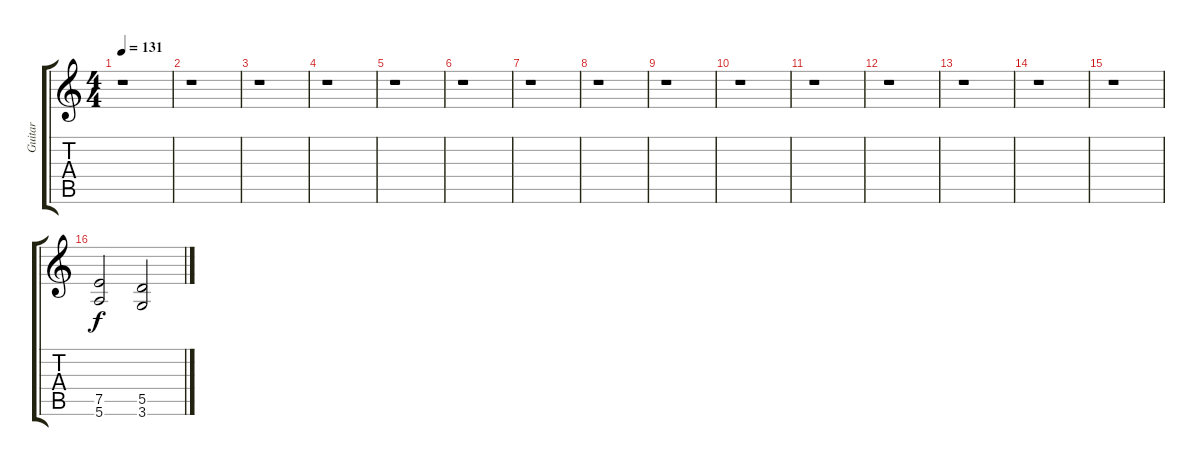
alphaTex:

\track ("Guitar" "Guitar") {instrument electricguitarmuted}
\staff {score tabs}
\tuning (E4 B3 G3 D3 A2 E2) {hide}
\ts (4 4)
\tempo 131
\clef g2
\ks c
r.1{dy f} |
r.1 |
r.1 |
r.1 |
r.1 |
r.1 |
r.1 |
r.1 |
r.1 |
r.1 |
r.1 |
r.1 |
r.1 |
r.1 |
r.1 |
(7.5 5.6).2 (5.5 3.6).2
